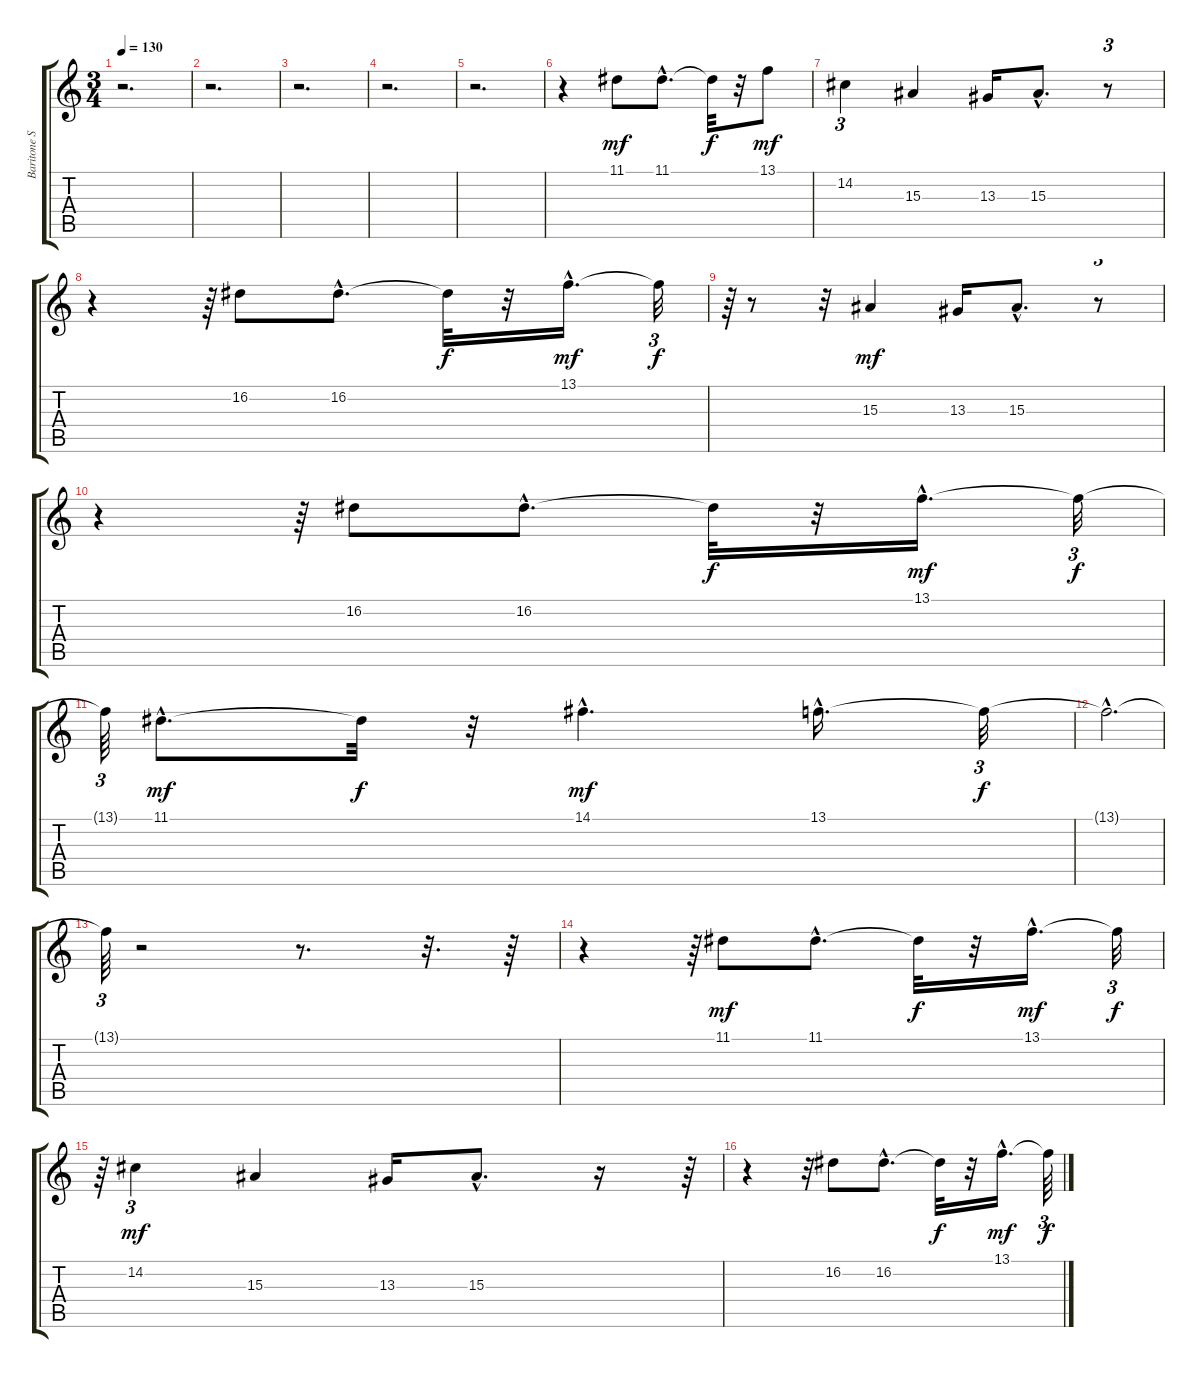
\track ("Baritone Saxophone" "Baritone S") {instrument baritonesax}
\staff {score tabs}
\tuning (E4 B3 G3 D3 A2 E2) {hide}
\ts (3 4)
\tempo 130
\clef g2
\ks c
r.2{d dy f} |
r.2{d} |
r.2{d} |
r.2{d} |
r.2{d} |
r.4 11.1.8{dy mf} 11.1{hac}.8{d} 11.1{t}.32{dy f} r.32 13.1.8{dy mf} |
14.2.4{tu (3 2)} 15.3.4 13.3.16 15.3{hac}.8{d} r.8{tu (3 2)} |
r.4 r.64{tu (3 2)} 16.2.8 16.2{hac}.8{d} 16.2{t}.32{dy f} r.32 13.1{hac}.16{d dy mf} 13.1{t}.32{tu (3 2) dy f} |
r.64{tu (3 2)} r.8 r.32 15.3.4{dy mf} 13.3.16 15.3{hac}.8{d} r.8{tu (3 2)} |
r.4 r.64{tu (3 2)} 16.2.8 16.2{hac}.8{d} 16.2{t}.32{dy f} r.32 13.1{hac}.16{d dy mf} 13.1{t}.32{tu (3 2) dy f} |
13.1{t}.64{tu (3 2)} 11.1{hac}.8{d dy mf} 11.1{t}.32{dy f} r.32 14.1{hac}.4{d dy mf} 13.1{hac}.16{d} 13.1{t}.32{tu (3 2) dy f} |
13.1{hac t}.2{d} |
13.1{t}.64{tu (3 2)} r.2 r.8{d} r.32{d} r.64 |
r.4 r.64{tu (3 2)} 11.1.8{dy mf} 11.1{hac}.8{d} 11.1{t}.32{dy f} r.32 13.1{hac}.16{d dy mf} 13.1{t}.32{tu (3 2) dy f} |
r.64{tu (3 2)} 14.2.4{tu (3 2) dy mf} 15.3.4 13.3.16 15.3{hac}.8{d} r.16 r.64{tu (3 2)} |
r.4 r.32{tu (3 2)} 16.2.8 16.2{hac}.8{d} 16.2{t}.32{dy f} r.32 13.1{hac}.16{d dy mf} 13.1{t}.64{tu (3 2) dy f}
